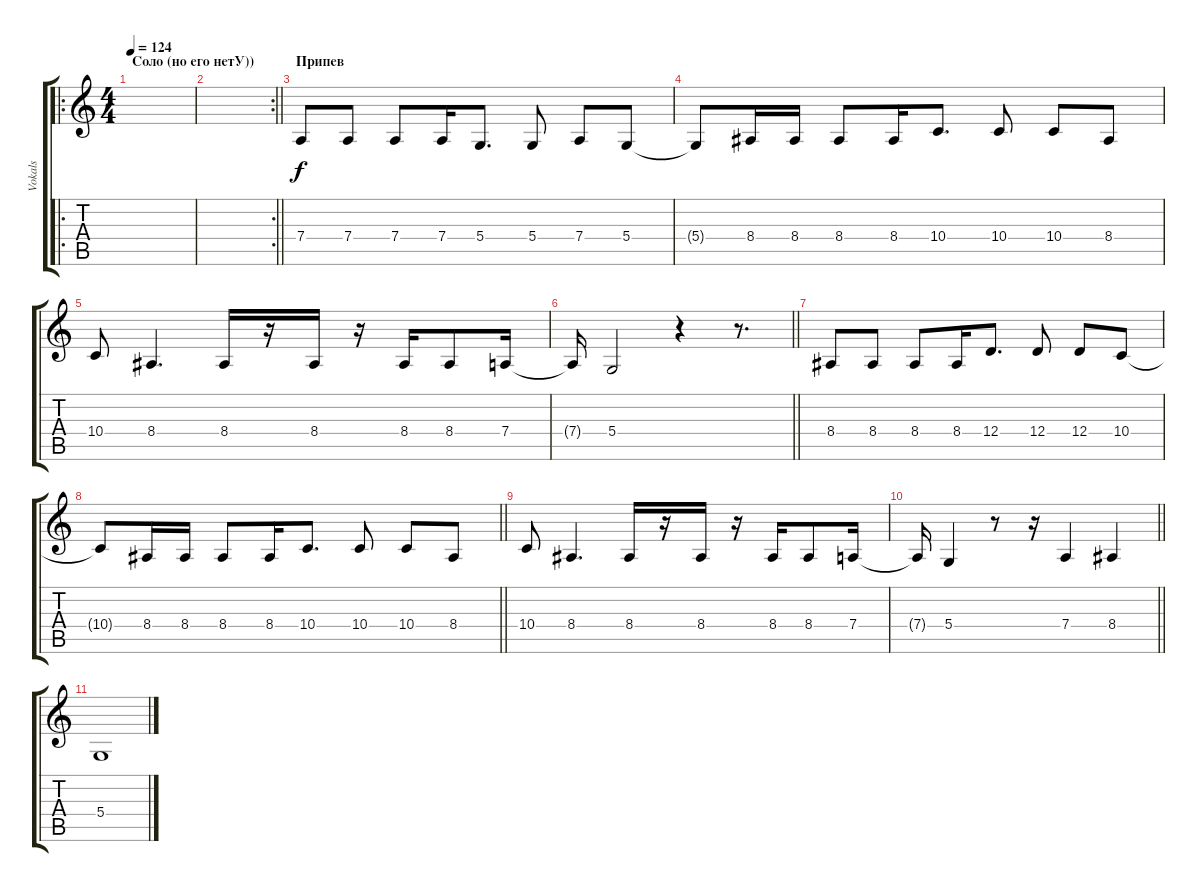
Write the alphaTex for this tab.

\track ("Vokals" "Vokals") {instrument electricgrandpiano}
\staff {score tabs}
\tuning (E4 B3 G3 D3 A2 E2) {hide}
\ro
\ts (4 4)
\section ("" "Соло (но его нетУ))")
\tempo 124
\clef g2
\ks c
|
\rc 2
\barLineRight lightlight
|
\section ("" "Припев")
7.4.8 7.4.8 7.4.8 7.4.16 5.4.8{d} 5.4.8 7.4.8 5.4.8 |
5.4{t}.8 8.4.16 8.4.16 8.4.8 8.4.16 10.4.8{d} 10.4.8 10.4.8 8.4.8 |
10.4.8 8.4.4{d} 8.4.16 r.16 8.4.16 r.16 8.4.16 8.4.8 7.4.16 |
\barLineRight lightlight
7.4{t}.16 5.4.2 r.4 r.8{d} |
\section ("" "")
8.4.8 8.4.8 8.4.8 8.4.16 12.4.8{d} 12.4.8 12.4.8 10.4.8 |
\barLineRight lightlight
10.4{t}.8 8.4.16 8.4.16 8.4.8 8.4.16 10.4.8{d} 10.4.8 10.4.8 8.4.8 |
10.4.8 8.4.4{d} 8.4.16 r.16 8.4.16 r.16 8.4.16 8.4.8 7.4.16 |
\barLineRight lightlight
7.4{t}.16 5.4.4 r.8 r.16 7.4.4 8.4.4 |
5.4.1
